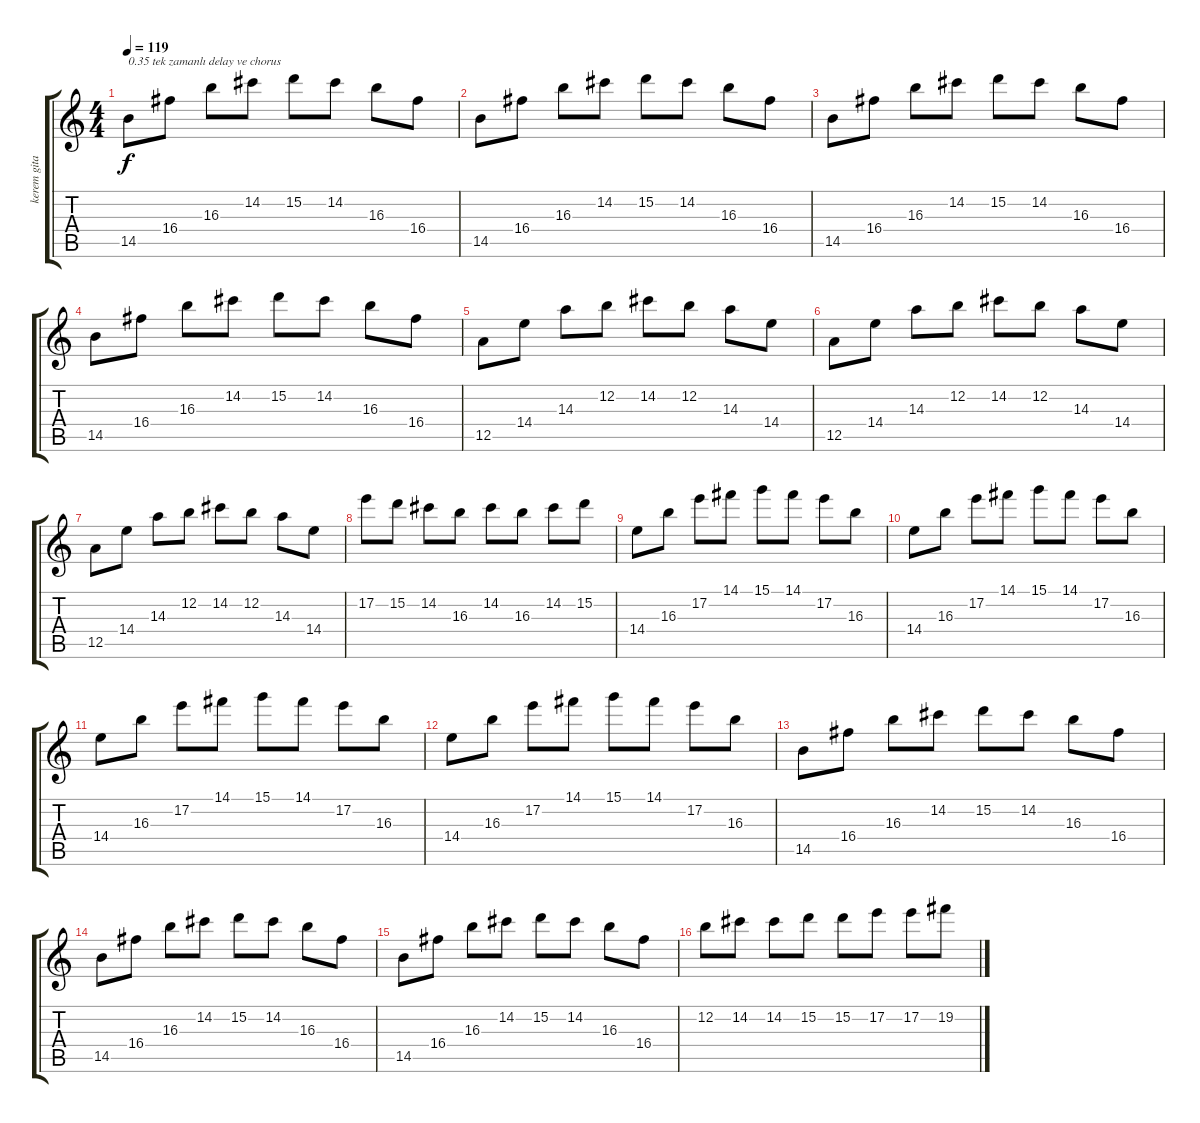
\track ("kerem gitar" "kerem gita") {instrument electricguitarmuted}
\staff {score tabs}
\tuning (E4 B3 G3 D3 A2 E2) {hide}
\ts (4 4)
\tempo 119
\clef g2
\ks c
14.5.8{txt "0.35 tek zamanlı delay ve chorus" dy f volume 12} 16.4.8 16.3.8 14.2.8 15.2.8 14.2.8 16.3.8 16.4.8 |
14.5.8 16.4.8 16.3.8 14.2.8 15.2.8 14.2.8 16.3.8 16.4.8 |
14.5.8 16.4.8 16.3.8 14.2.8 15.2.8 14.2.8 16.3.8 16.4.8 |
14.5.8 16.4.8 16.3.8 14.2.8 15.2.8 14.2.8 16.3.8 16.4.8 |
12.5.8 14.4.8 14.3.8 12.2.8 14.2.8 12.2.8 14.3.8 14.4.8 |
12.5.8 14.4.8 14.3.8 12.2.8 14.2.8 12.2.8 14.3.8 14.4.8 |
12.5.8 14.4.8 14.3.8 12.2.8 14.2.8 12.2.8 14.3.8 14.4.8 |
17.2.8 15.2.8 14.2.8 16.3.8 14.2.8 16.3.8 14.2.8 15.2.8 |
14.4.8 16.3.8 17.2.8 14.1.8 15.1.8 14.1.8 17.2.8 16.3.8 |
14.4.8 16.3.8 17.2.8 14.1.8 15.1.8 14.1.8 17.2.8 16.3.8 |
14.4.8 16.3.8 17.2.8 14.1.8 15.1.8 14.1.8 17.2.8 16.3.8 |
14.4.8 16.3.8 17.2.8 14.1.8 15.1.8 14.1.8 17.2.8 16.3.8 |
14.5.8{volume 16} 16.4.8 16.3.8 14.2.8 15.2.8 14.2.8 16.3.8 16.4.8 |
14.5.8 16.4.8 16.3.8 14.2.8 15.2.8 14.2.8 16.3.8 16.4.8 |
14.5.8 16.4.8 16.3.8 14.2.8 15.2.8 14.2.8 16.3.8 16.4.8 |
12.2.8 14.2.8 14.2.8 15.2.8 15.2.8 17.2.8 17.2.8 19.2.8
